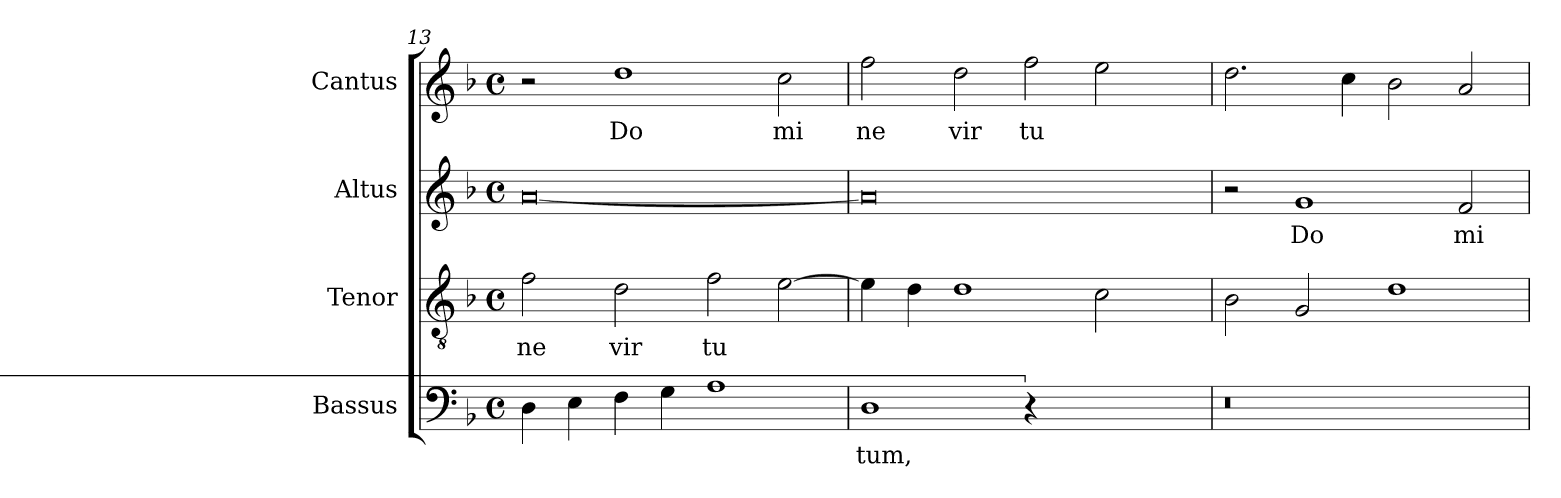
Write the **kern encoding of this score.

**kern	**text	**kern	**text	**kern	**text	**kern	**text
*part4	*part4	*part3	*part3	*part2	*part2	*part1	*part1
*staff4	*staff4	*staff3	*staff3	*staff2	*staff2	*staff1	*staff1
*I"Bassus	*	*I"Tenor	*	*I"Altus	*	*I"Cantus	*
!!LO:LB:g=z
*clefF4	*	*clefGv2	*	*clefG2	*	*clefG2	*
*k[b-]	*	*k[b-]	*	*k[b-]	*	*k[b-]	*
*F:	*	*F:	*	*F:	*	*F:	*
*M4/4	*	*M4/4	*	*M4/4	*	*M4/4	*
*met(c)	*	*met(c)	*	*met(c)	*	*met(c)	*
=13	=13	=13	=13	=13	=13	=13	=13
!	!	!	!LO:LY:b:cj	!	!	!	!
4D\	.	2f\	-ne	[<0a	.	2r	.
4E\	.	.	.	.	.	.	.
!	!	!	!LO:LY:b:cj	!	!	!	!LO:LY:b:cj
4F\	.	2d\	vir	.	.	1dd	Do
4G\	.	.	.	.	.	.	.
!	!	!	!LO:LY:b:cj	!	!	!	!
1A	.	2f\	tu	.	.	.	.
!	!	!	!	!	!	!	!LO:LY:b:cj
.	.	[>2e\	.	.	.	2cc\	mi
=14	=14	=14	=14	=14	=14	=14	=14
!	!LO:LY:b:cj	!	!	!	!	!	!LO:LY:b:cj
1D	tum,	4e\]	.	0a]	.	2ff\	ne
.	.	4d\	.	.	.	.	.
!	!	!	!	!	!	!	!LO:LY:b:cj
.	.	1d	.	.	.	2dd\	vir
!LO:N:vis=1	!	!	!	!	!	!	!LO:LY:b:cj
4%5r	.	.	.	.	.	2ff\	tu
.	.	2c\	.	.	.	2ee\	.
.	.	4ryy	.	4ryy	.	4ryy	.
=15	=15	=15	=15	=15	=15	=15	=15
0r	.	2B-\	.	2r	.	2.dd\	.
!	!	!	!	!	!LO:LY:b:cj	!	!
.	.	2G/	.	1g	Do	.	.
.	.	.	.	.	.	4cc\	.
.	.	1d	.	.	.	2b-\	.
!	!	!	!	!	!LO:LY:b:cj	!	!
.	.	.	.	2f/	mi	2a/	.
=	=	=	=	=	=	=	=
*-	*-	*-	*-	*-	*-	*-	*-
